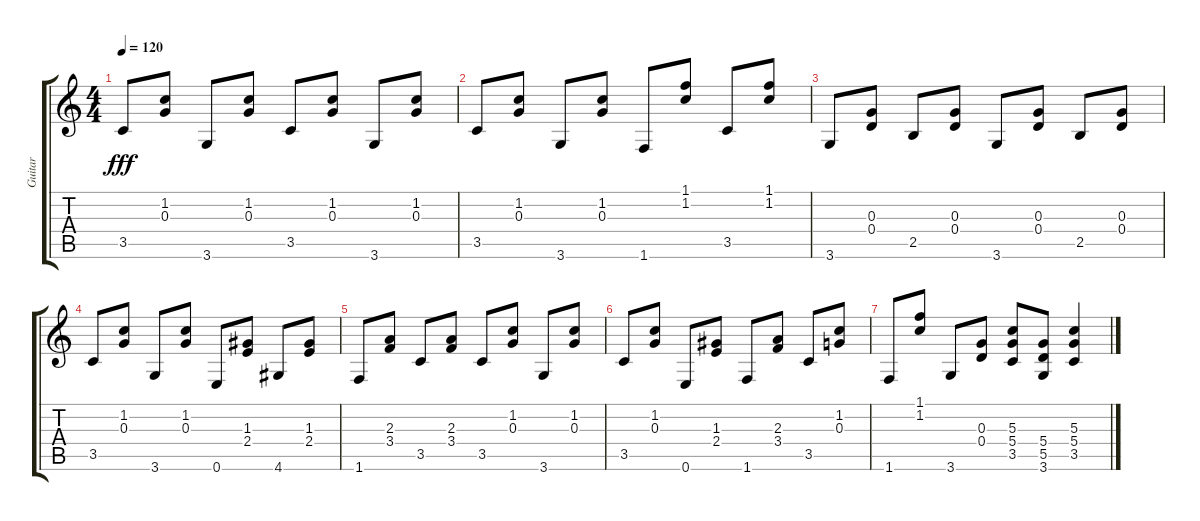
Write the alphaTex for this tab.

\track ("Guitar" "Guitar") {instrument acousticguitarsteel}
\staff {score tabs}
\tuning (E4 B3 G3 D3 A2 E2) {hide}
\ts (4 4)
\tempo 120
\clef g2
\ks c
3.5.8{dy fff} (1.2 0.3).8 3.6.8 (1.2 0.3).8 3.5.8 (1.2 0.3).8 3.6.8 (1.2 0.3).8 |
3.5.8 (1.2 0.3).8 3.6.8 (1.2 0.3).8 1.6.8 (1.1 1.2).8 3.5.8 (1.1 1.2).8 |
3.6.8 (0.3 0.4).8 2.5.8 (0.3 0.4).8 3.6.8 (0.3 0.4).8 2.5.8 (0.3 0.4).8 |
3.5.8 (1.2 0.3).8 3.6.8 (1.2 0.3).8 0.6.8 (1.3 2.4).8 4.6.8 (1.3 2.4).8 |
1.6.8 (2.3 3.4).8 3.5.8 (2.3 3.4).8 3.5.8 (1.2 0.3).8 3.6.8 (1.2 0.3).8 |
3.5.8 (1.2 0.3).8 0.6.8 (1.3 2.4).8 1.6.8 (2.3 3.4).8 3.5.8 (1.2 0.3).8 |
1.6.8 (1.1 1.2).8 3.6.8 (0.3 0.4).8 (5.3 5.4 3.5).8 (5.4 5.5 3.6).8 (5.3 5.4 3.5).4
